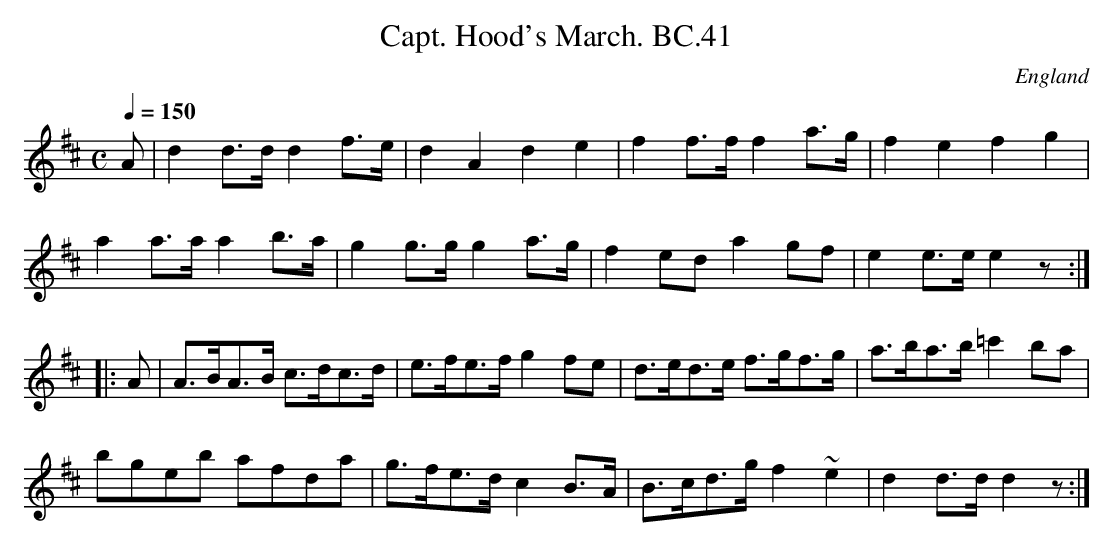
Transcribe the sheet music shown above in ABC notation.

X:1
T:Capt. Hood's March. BC.41
L:1/8
M:C
O:England
Q:1/4=150
K:D
A|d2 d>d d2 f>e|d2 A2 d2 e2|f2 f>f f2 a>g|f2 e2 f2 g2|!
a2 a>a a2 b>a|g2 g>g g2 a>g|f2 ed a2 gf|e2 e>e e2 z:|!
|:A|A>BA>B c>dc>d|e>fe>f g2 fe|d>ed>e f>gf>g|a>ba>b =c'2 ba|!
bgeb afda|g>fe>d c2 B>A|B>cd>g f2 ~e2|d2 d>d d2 z:|
